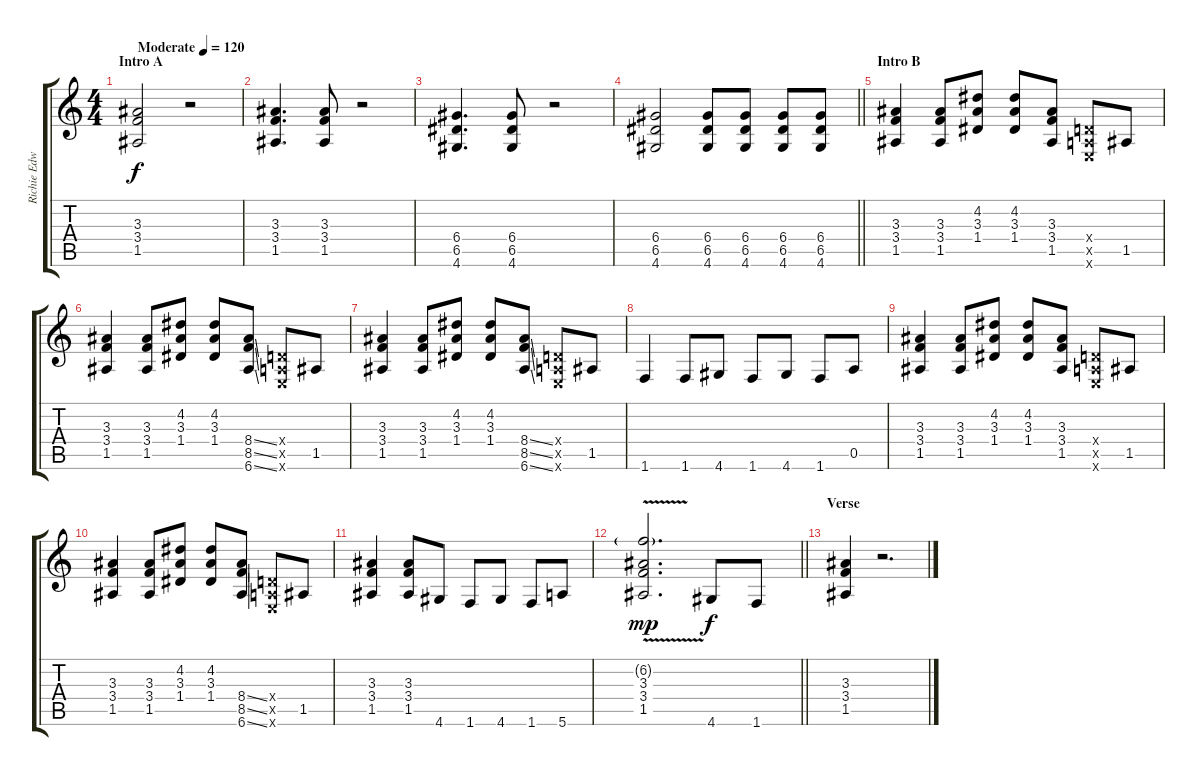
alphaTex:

\track ("Richie Edwards: Rhythm Guitar" "Richie Edw") {instrument overdrivenguitar}
\staff {score tabs}
\tuning (E4 B3 G3 D3 A2 E2) {hide}
\ts (4 4)
\section ("" "Intro A")
\tempo (120 "Moderate")
\clef g2
\ks c
(3.3 3.4 1.5).2{dy f instrument overdrivenguitar} r.2 |
(3.3 3.4 1.5).4{d} (3.3 3.4 1.5).8 r.2 |
(6.4 6.5 4.6).4{d} (6.4 6.5 4.6).8 r.2 |
\barLineRight lightlight
(6.4 6.5 4.6).2 (6.4 6.5 4.6).8 (6.4 6.5 4.6).8 (6.4 6.5 4.6).8 (6.4 6.5 4.6).8 |
\section ("" "Intro B")
(3.3 3.4 1.5).4 (3.3 3.4 1.5).8 (4.2 3.3 1.4).8 (4.2 3.3 1.4).8 (3.3 3.4 1.5).8 (0.4{x} 0.5{x} 0.6{x}).8 1.5.8 |
(3.3 3.4 1.5).4 (3.3 3.4 1.5).8 (4.2 3.3 1.4).8 (4.2 3.3 1.4).8 (8.4{ss} 8.5{ss} 6.6{ss}).8 (0.4{x} 0.5{x} 0.6{x}).8 1.5.8 |
(3.3 3.4 1.5).4 (3.3 3.4 1.5).8 (4.2 3.3 1.4).8 (4.2 3.3 1.4).8 (8.4{ss} 8.5{ss} 6.6{ss}).8 (0.4{x} 0.5{x} 0.6{x}).8 1.5.8 |
1.6.4 1.6.8 4.6.8 1.6.8 4.6.8 1.6.8 0.5.8 |
(3.3 3.4 1.5).4 (3.3 3.4 1.5).8 (4.2 3.3 1.4).8 (4.2 3.3 1.4).8 (3.3 3.4 1.5).8 (0.4{x} 0.5{x} 0.6{x}).8 1.5.8 |
(3.3 3.4 1.5).4 (3.3 3.4 1.5).8 (4.2 3.3 1.4).8 (4.2 3.3 1.4).8 (8.4{ss} 8.5{ss} 6.6{ss}).8 (0.4{x} 0.5{x} 0.6{x}).8 1.5.8 |
(3.3 3.4 1.5).4 (3.3 3.4 1.5).8 4.6.8 1.6.8 4.6.8 1.6.8 5.6.8 |
\barLineRight lightlight
(6.2{v g} 3.3 3.4 1.5).2{d dy mp} 4.6.8{dy f} 1.6.8 |
\section ("" "Verse")
(3.3 3.4 1.5).4 r.2{d}
